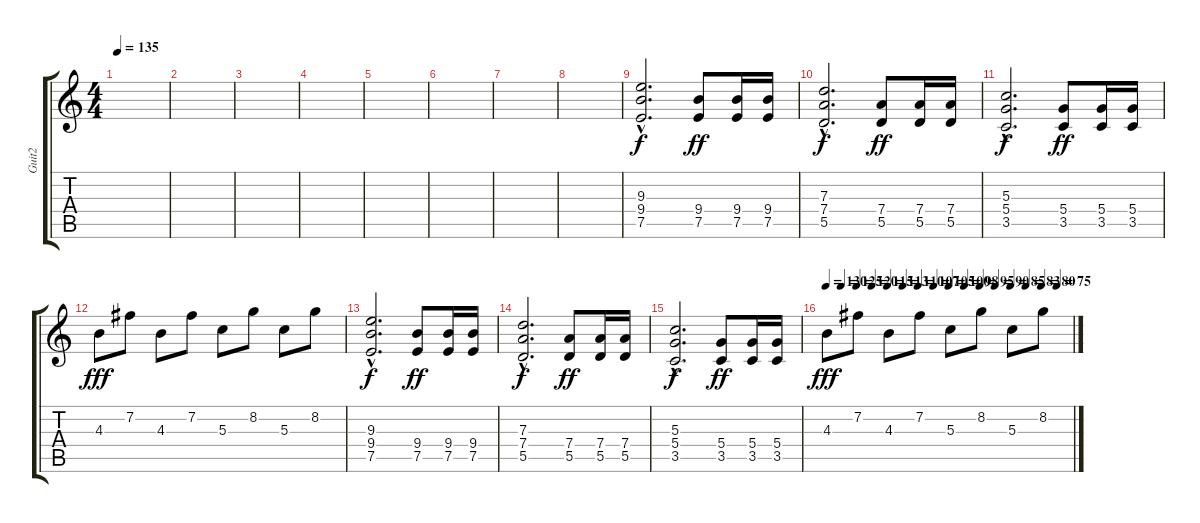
\track ("Guit2" "Guit2") {instrument overdrivenguitar}
\staff {score tabs}
\tuning (E4 B3 G3 D3 A2 E2) {hide}
\ts (4 4)
\tempo 135
\clef g2
\ks c
|
|
|
|
|
|
|
|
(9.3{hac} 9.4{hac} 7.5{hac}).2{d} (9.4 7.5).8{dy ff} (9.4 7.5).16 (9.4 7.5).16 |
(7.3{hac} 7.4{hac} 5.5{hac}).2{d dy f} (7.4 5.5).8{dy ff} (7.4 5.5).16 (7.4 5.5).16 |
(5.3{hac} 5.4{hac} 3.5{hac}).2{d dy f} (5.4 3.5).8{dy ff} (5.4 3.5).16 (5.4 3.5).16 |
4.3.8{dy fff} 7.2.8 4.3.8 7.2.8 5.3.8 8.2.8 5.3.8 8.2.8 |
(9.3{hac} 9.4{hac} 7.5{hac}).2{d dy f} (9.4 7.5).8{dy ff} (9.4 7.5).16 (9.4 7.5).16 |
(7.3{hac} 7.4{hac} 5.5{hac}).2{d dy f} (7.4 5.5).8{dy ff} (7.4 5.5).16 (7.4 5.5).16 |
(5.3{hac} 5.4{hac} 3.5{hac}).2{d dy f} (5.4 3.5).8{dy ff} (5.4 3.5).16 (5.4 3.5).16 |
\tempo 130
\tempo (125 0.0625)
\tempo (120 0.125)
\tempo (115 0.1875)
\tempo (113 0.25)
\tempo (110 0.3125)
\tempo (107 0.375)
\tempo (105 0.4375)
\tempo (100 0.5)
\tempo (98 0.5625)
\tempo (95 0.625)
\tempo (90 0.6875)
\tempo (85 0.75)
\tempo (83 0.8125)
\tempo (80 0.875)
\tempo (75 0.9375)
4.3.8{dy fff} 7.2.8 4.3.8 7.2.8 5.3.8 8.2.8 5.3.8 8.2.8
